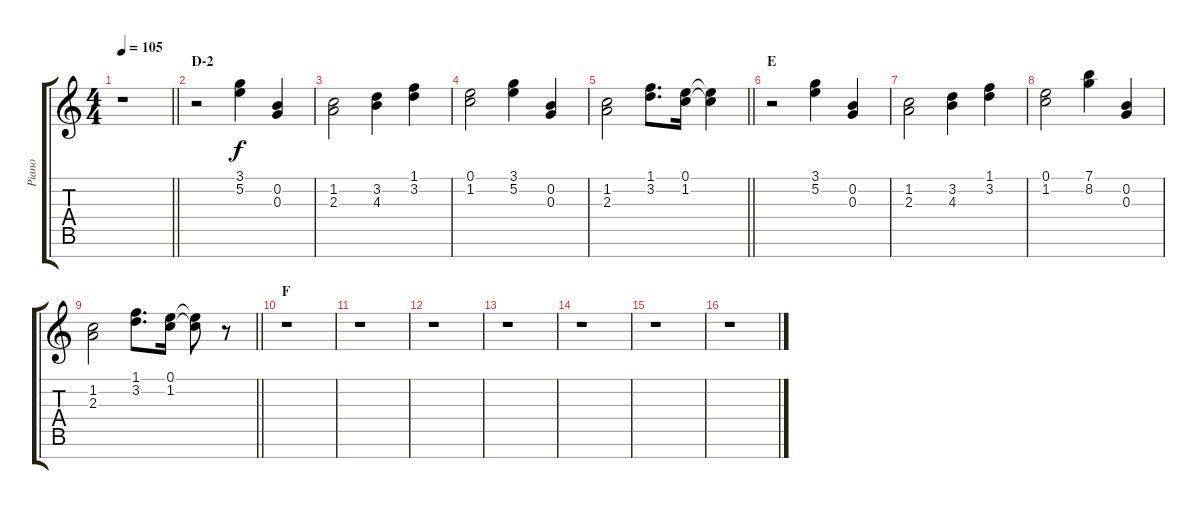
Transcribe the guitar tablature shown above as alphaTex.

\track ("Piano" "Piano") {instrument pad1newage}
\staff {score tabs}
\tuning (E5 B4 G4 D4 A3 E3 B2) {hide}
\ts (4 4)
\tempo 105
\clef g2
\barLineRight lightlight
\ks c
r.1{dy f} |
\section ("" "D-2")
r.2 (3.1 5.2).4 (0.2 0.3).4 |
(1.2 2.3).2 (3.2 4.3).4 (1.1 3.2).4 |
(0.1 1.2).2 (3.1 5.2).4 (0.2 0.3).4 |
\barLineRight lightlight
(1.2 2.3).2 (1.1 3.2).8{d} (0.1 1.2).16 (0.1{t} 1.2{t}).4 |
\section ("" "E")
r.2 (3.1 5.2).4 (0.2 0.3).4 |
(1.2 2.3).2 (3.2 4.3).4 (1.1 3.2).4 |
(0.1 1.2).2 (7.1 8.2).4 (0.2 0.3).4 |
\barLineRight lightlight
(1.2 2.3).2 (1.1 3.2).8{d} (0.1 1.2).16 (0.1{t} 1.2{t}).8 r.8 |
\section ("" "F")
r.1 |
r.1 |
r.1 |
r.1 |
r.1 |
r.1 |
r.1
